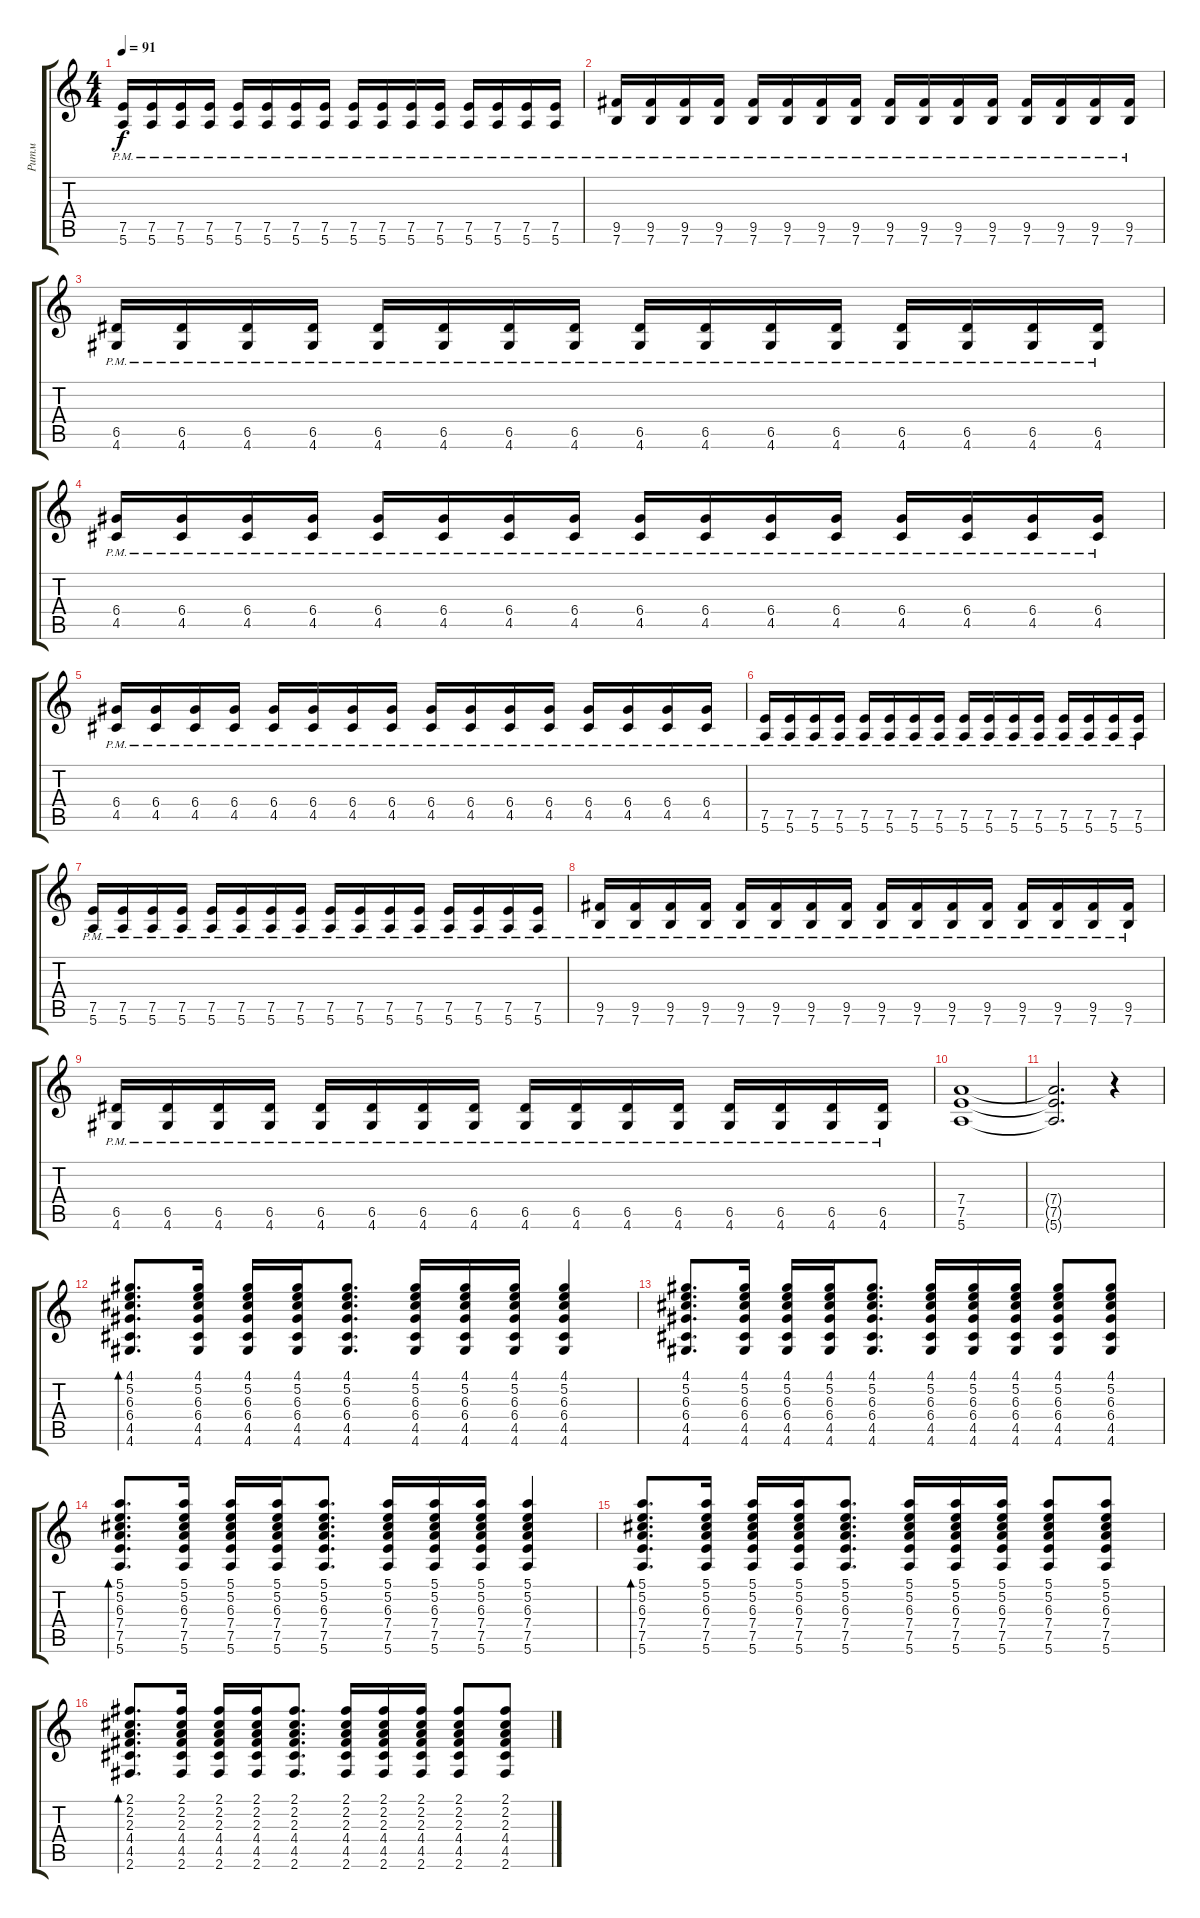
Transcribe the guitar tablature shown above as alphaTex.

\track ("Ритм" "Ритм") {instrument acousticguitarsteel}
\staff {score tabs}
\tuning (E4 B3 G3 D3 A2 E2) {hide}
\ts (4 4)
\tempo 91
\clef g2
\ks c
(7.5{pm} 5.6{pm}).16{dy f} (7.5{pm} 5.6{pm}).16 (7.5{pm} 5.6{pm}).16 (7.5{pm} 5.6{pm}).16 (7.5{pm} 5.6{pm}).16 (7.5{pm} 5.6{pm}).16 (7.5{pm} 5.6{pm}).16 (7.5{pm} 5.6{pm}).16 (7.5{pm} 5.6{pm}).16 (7.5{pm} 5.6{pm}).16 (7.5{pm} 5.6{pm}).16 (7.5{pm} 5.6{pm}).16 (7.5{pm} 5.6{pm}).16 (7.5{pm} 5.6{pm}).16 (7.5{pm} 5.6{pm}).16 (7.5{pm} 5.6{pm}).16 |
(9.5{pm} 7.6{pm}).16 (9.5{pm} 7.6{pm}).16 (9.5{pm} 7.6{pm}).16 (9.5{pm} 7.6{pm}).16 (9.5{pm} 7.6{pm}).16 (9.5{pm} 7.6{pm}).16 (9.5{pm} 7.6{pm}).16 (9.5{pm} 7.6{pm}).16 (9.5{pm} 7.6{pm}).16 (9.5{pm} 7.6{pm}).16 (9.5{pm} 7.6{pm}).16 (9.5{pm} 7.6{pm}).16 (9.5{pm} 7.6{pm}).16 (9.5{pm} 7.6{pm}).16 (9.5{pm} 7.6{pm}).16 (9.5{pm} 7.6{pm}).16 |
(6.5{pm} 4.6{pm}).16 (6.5{pm} 4.6{pm}).16 (6.5{pm} 4.6{pm}).16 (6.5{pm} 4.6{pm}).16 (6.5{pm} 4.6{pm}).16 (6.5{pm} 4.6{pm}).16 (6.5{pm} 4.6{pm}).16 (6.5{pm} 4.6{pm}).16 (6.5{pm} 4.6{pm}).16 (6.5{pm} 4.6{pm}).16 (6.5{pm} 4.6{pm}).16 (6.5{pm} 4.6{pm}).16 (6.5{pm} 4.6{pm}).16 (6.5{pm} 4.6{pm}).16 (6.5{pm} 4.6{pm}).16 (6.5{pm} 4.6{pm}).16 |
(6.4{pm} 4.5{pm}).16 (6.4{pm} 4.5{pm}).16 (6.4{pm} 4.5{pm}).16 (6.4{pm} 4.5{pm}).16 (6.4{pm} 4.5{pm}).16 (6.4{pm} 4.5{pm}).16 (6.4{pm} 4.5{pm}).16 (6.4{pm} 4.5{pm}).16 (6.4{pm} 4.5{pm}).16 (6.4{pm} 4.5{pm}).16 (6.4{pm} 4.5{pm}).16 (6.4{pm} 4.5{pm}).16 (6.4{pm} 4.5{pm}).16 (6.4{pm} 4.5{pm}).16 (6.4{pm} 4.5{pm}).16 (6.4{pm} 4.5{pm}).16 |
(6.4{pm} 4.5{pm}).16 (6.4{pm} 4.5{pm}).16 (6.4{pm} 4.5{pm}).16 (6.4{pm} 4.5{pm}).16 (6.4{pm} 4.5{pm}).16 (6.4{pm} 4.5{pm}).16 (6.4{pm} 4.5{pm}).16 (6.4{pm} 4.5{pm}).16 (6.4{pm} 4.5{pm}).16 (6.4{pm} 4.5{pm}).16 (6.4{pm} 4.5{pm}).16 (6.4{pm} 4.5{pm}).16 (6.4{pm} 4.5{pm}).16 (6.4{pm} 4.5{pm}).16 (6.4{pm} 4.5{pm}).16 (6.4{pm} 4.5{pm}).16 |
(7.5{pm} 5.6{pm}).16 (7.5{pm} 5.6{pm}).16 (7.5{pm} 5.6{pm}).16 (7.5{pm} 5.6{pm}).16 (7.5{pm} 5.6{pm}).16 (7.5{pm} 5.6{pm}).16 (7.5{pm} 5.6{pm}).16 (7.5{pm} 5.6{pm}).16 (7.5{pm} 5.6{pm}).16 (7.5{pm} 5.6{pm}).16 (7.5{pm} 5.6{pm}).16 (7.5{pm} 5.6{pm}).16 (7.5{pm} 5.6{pm}).16 (7.5{pm} 5.6{pm}).16 (7.5{pm} 5.6{pm}).16 (7.5{pm} 5.6{pm}).16 |
(7.5{pm} 5.6{pm}).16 (7.5{pm} 5.6{pm}).16 (7.5{pm} 5.6{pm}).16 (7.5{pm} 5.6{pm}).16 (7.5{pm} 5.6{pm}).16 (7.5{pm} 5.6{pm}).16 (7.5{pm} 5.6{pm}).16 (7.5{pm} 5.6{pm}).16 (7.5{pm} 5.6{pm}).16 (7.5{pm} 5.6{pm}).16 (7.5{pm} 5.6{pm}).16 (7.5{pm} 5.6{pm}).16 (7.5{pm} 5.6{pm}).16 (7.5{pm} 5.6{pm}).16 (7.5{pm} 5.6{pm}).16 (7.5{pm} 5.6{pm}).16 |
(9.5{pm} 7.6{pm}).16 (9.5{pm} 7.6{pm}).16 (9.5{pm} 7.6{pm}).16 (9.5{pm} 7.6{pm}).16 (9.5{pm} 7.6{pm}).16 (9.5{pm} 7.6{pm}).16 (9.5{pm} 7.6{pm}).16 (9.5{pm} 7.6{pm}).16 (9.5{pm} 7.6{pm}).16 (9.5{pm} 7.6{pm}).16 (9.5{pm} 7.6{pm}).16 (9.5{pm} 7.6{pm}).16 (9.5{pm} 7.6{pm}).16 (9.5{pm} 7.6{pm}).16 (9.5{pm} 7.6{pm}).16 (9.5{pm} 7.6{pm}).16 |
(6.5{pm} 4.6{pm}).16 (6.5{pm} 4.6{pm}).16 (6.5{pm} 4.6{pm}).16 (6.5{pm} 4.6{pm}).16 (6.5{pm} 4.6{pm}).16 (6.5{pm} 4.6{pm}).16 (6.5{pm} 4.6{pm}).16 (6.5{pm} 4.6{pm}).16 (6.5{pm} 4.6{pm}).16 (6.5{pm} 4.6{pm}).16 (6.5{pm} 4.6{pm}).16 (6.5{pm} 4.6{pm}).16 (6.5{pm} 4.6{pm}).16 (6.5{pm} 4.6{pm}).16 (6.5{pm} 4.6{pm}).16 (6.5{pm} 4.6{pm}).16 |
(7.4 7.5 5.6).1 |
(7.4{t} 7.5{t} 5.6{t}).2{d} r.4 |
(4.1 5.2 6.3 6.4 4.5 4.6).8{d bd 60 volume 9 instrument acousticguitarsteel} (4.1 5.2 6.3 6.4 4.5 4.6).16 (4.1 5.2 6.3 6.4 4.5 4.6).16 (4.1 5.2 6.3 6.4 4.5 4.6).16 (4.1 5.2 6.3 6.4 4.5 4.6).8{d} (4.1 5.2 6.3 6.4 4.5 4.6).16 (4.1 5.2 6.3 6.4 4.5 4.6).16 (4.1 5.2 6.3 6.4 4.5 4.6).16 (4.1 5.2 6.3 6.4 4.5 4.6).4 |
(4.1 5.2 6.3 6.4 4.5 4.6).8{d} (4.1 5.2 6.3 6.4 4.5 4.6).16 (4.1 5.2 6.3 6.4 4.5 4.6).16 (4.1 5.2 6.3 6.4 4.5 4.6).16 (4.1 5.2 6.3 6.4 4.5 4.6).8{d} (4.1 5.2 6.3 6.4 4.5 4.6).16 (4.1 5.2 6.3 6.4 4.5 4.6).16 (4.1 5.2 6.3 6.4 4.5 4.6).16 (4.1 5.2 6.3 6.4 4.5 4.6).8 (4.1 5.2 6.3 6.4 4.5 4.6).8 |
(5.1 5.2 6.3 7.4 7.5 5.6).8{d bd 60} (5.1 5.2 6.3 7.4 7.5 5.6).16 (5.1 5.2 6.3 7.4 7.5 5.6).16 (5.1 5.2 6.3 7.4 7.5 5.6).16 (5.1 5.2 6.3 7.4 7.5 5.6).8{d} (5.1 5.2 6.3 7.4 7.5 5.6).16 (5.1 5.2 6.3 7.4 7.5 5.6).16 (5.1 5.2 6.3 7.4 7.5 5.6).16 (5.1 5.2 6.3 7.4 7.5 5.6).4 |
(5.1 5.2 6.3 7.4 7.5 5.6).8{d bd 60} (5.1 5.2 6.3 7.4 7.5 5.6).16 (5.1 5.2 6.3 7.4 7.5 5.6).16 (5.1 5.2 6.3 7.4 7.5 5.6).16 (5.1 5.2 6.3 7.4 7.5 5.6).8{d} (5.1 5.2 6.3 7.4 7.5 5.6).16 (5.1 5.2 6.3 7.4 7.5 5.6).16 (5.1 5.2 6.3 7.4 7.5 5.6).16 (5.1 5.2 6.3 7.4 7.5 5.6).8 (5.1 5.2 6.3 7.4 7.5 5.6).8 |
(2.1 2.2 2.3 4.4 4.5 2.6).8{d bd 60} (2.1 2.2 2.3 4.4 4.5 2.6).16 (2.1 2.2 2.3 4.4 4.5 2.6).16 (2.1 2.2 2.3 4.4 4.5 2.6).16 (2.1 2.2 2.3 4.4 4.5 2.6).8{d} (2.1 2.2 2.3 4.4 4.5 2.6).16 (2.1 2.2 2.3 4.4 4.5 2.6).16 (2.1 2.2 2.3 4.4 4.5 2.6).16 (2.1 2.2 2.3 4.4 4.5 2.6).8 (2.1 2.2 2.3 4.4 4.5 2.6).8
